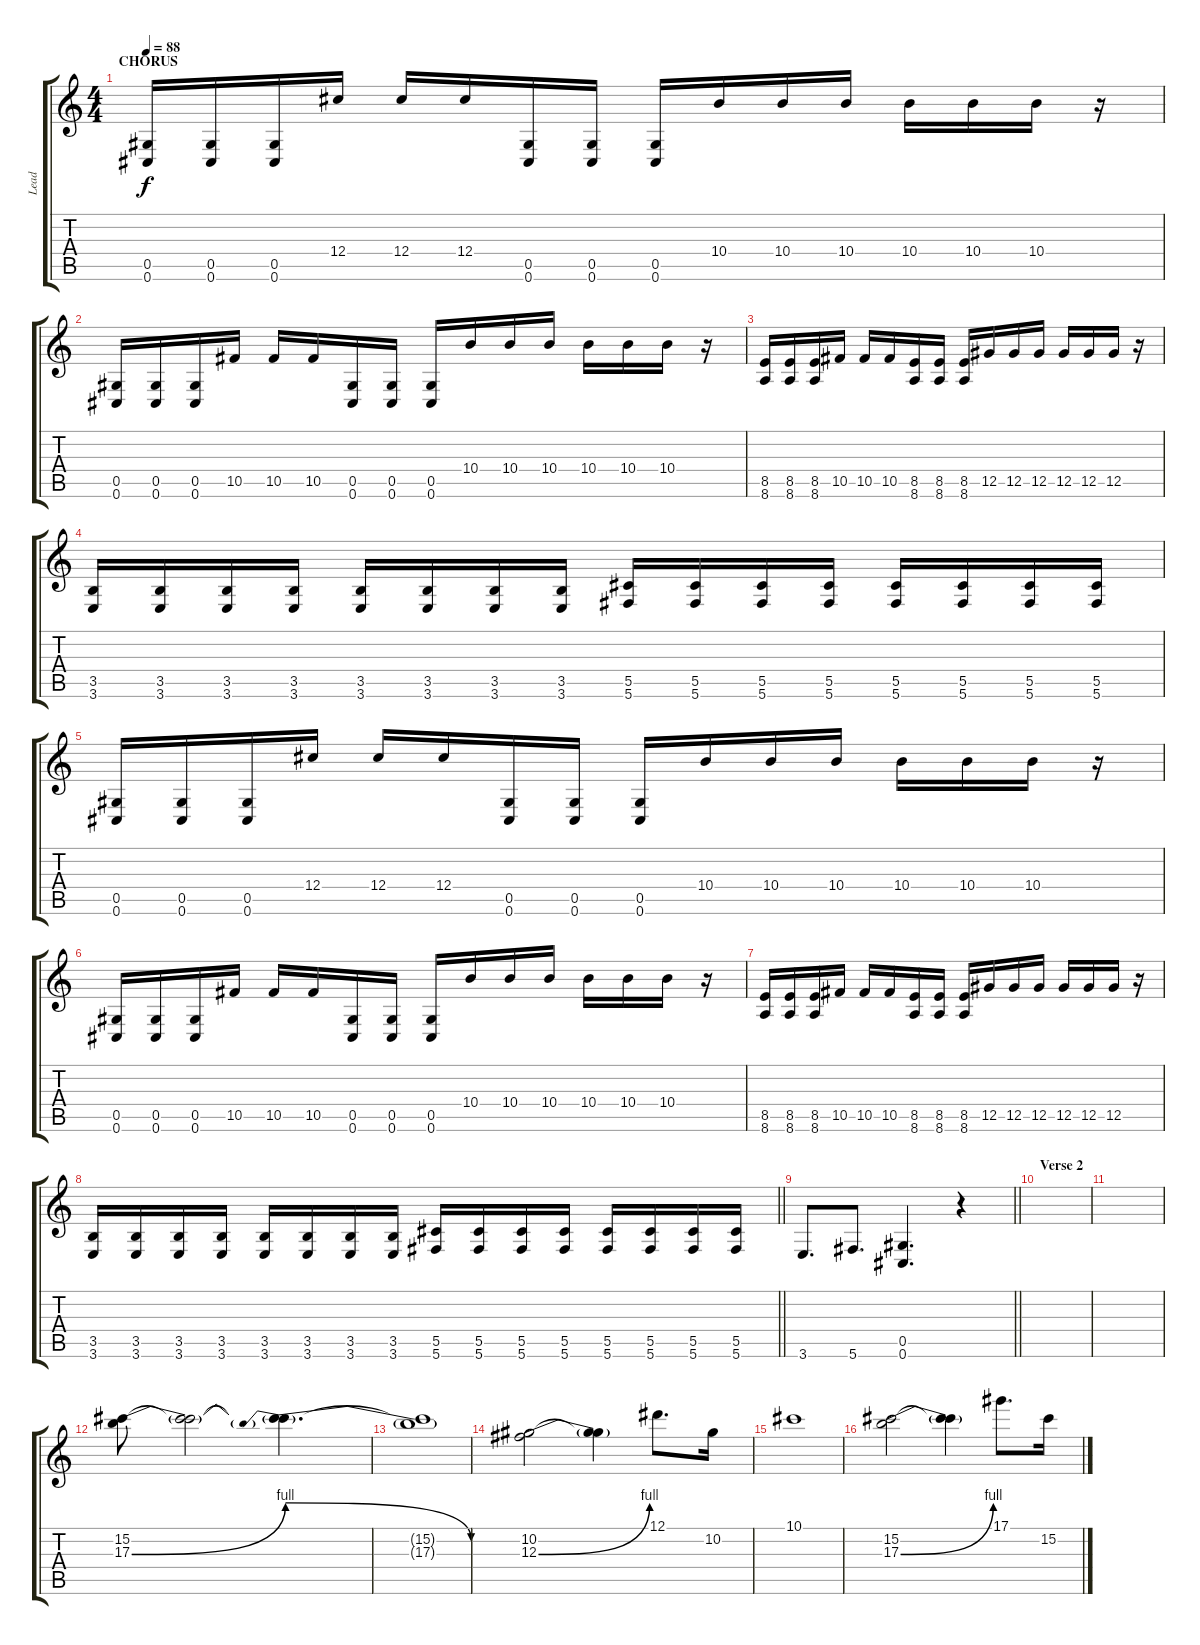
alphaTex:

\track ("Lead" "Lead") {instrument overdrivenguitar}
\staff {score tabs}
\tuning (Eb4 Bb3 Gb3 Db3 Ab2 Db2) {hide}
\ts (4 4)
\section ("" "CHORUS")
\tempo 88
\clef g2
\ks c
(0.5 0.6).16{dy f} (0.5 0.6).16 (0.5 0.6).16 12.4.16 12.4.16 12.4.16 (0.5 0.6).16 (0.5 0.6).16 (0.5 0.6).16 10.4.16 10.4.16 10.4.16 10.4.16 10.4.16 10.4.16 r.16 |
(0.5 0.6).16 (0.5 0.6).16 (0.5 0.6).16 10.5.16 10.5.16 10.5.16 (0.5 0.6).16 (0.5 0.6).16 (0.5 0.6).16 10.4.16 10.4.16 10.4.16 10.4.16 10.4.16 10.4.16 r.16 |
(8.5 8.6).16 (8.5 8.6).16 (8.5 8.6).16 10.5.16 10.5.16 10.5.16 (8.5 8.6).16 (8.5 8.6).16 (8.5 8.6).16 12.5.16 12.5.16 12.5.16 12.5.16 12.5.16 12.5.16 r.16 |
(3.5 3.6).16 (3.5 3.6).16 (3.5 3.6).16 (3.5 3.6).16 (3.5 3.6).16 (3.5 3.6).16 (3.5 3.6).16 (3.5 3.6).16 (5.5 5.6).16 (5.5 5.6).16 (5.5 5.6).16 (5.5 5.6).16 (5.5 5.6).16 (5.5 5.6).16 (5.5 5.6).16 (5.5 5.6).16 |
(0.5 0.6).16 (0.5 0.6).16 (0.5 0.6).16 12.4.16 12.4.16 12.4.16 (0.5 0.6).16 (0.5 0.6).16 (0.5 0.6).16 10.4.16 10.4.16 10.4.16 10.4.16 10.4.16 10.4.16 r.16 |
(0.5 0.6).16 (0.5 0.6).16 (0.5 0.6).16 10.5.16 10.5.16 10.5.16 (0.5 0.6).16 (0.5 0.6).16 (0.5 0.6).16 10.4.16 10.4.16 10.4.16 10.4.16 10.4.16 10.4.16 r.16 |
(8.5 8.6).16 (8.5 8.6).16 (8.5 8.6).16 10.5.16 10.5.16 10.5.16 (8.5 8.6).16 (8.5 8.6).16 (8.5 8.6).16 12.5.16 12.5.16 12.5.16 12.5.16 12.5.16 12.5.16 r.16 |
\barLineRight lightlight
(3.5 3.6).16 (3.5 3.6).16 (3.5 3.6).16 (3.5 3.6).16 (3.5 3.6).16 (3.5 3.6).16 (3.5 3.6).16 (3.5 3.6).16 (5.5 5.6).16 (5.5 5.6).16 (5.5 5.6).16 (5.5 5.6).16 (5.5 5.6).16 (5.5 5.6).16 (5.5 5.6).16 (5.5 5.6).16 |
\section ("" "")
\barLineRight lightlight
3.6.8{d} 5.6.8{d} (0.5 0.6).4{d} r.4 |
\section ("" "Verse 2")
|
|
(15.2 17.3{be (bend 0 0 60 4)}).8 (15.2{t} 17.3{t}).2 (15.2{t} 17.3{be (prebendrelease 0 4 60 0) t}).4{d} |
(15.2{t} 17.3{t}).1 |
(10.2 12.3{be (bend 0 0 60 4)}).2 (10.2{t} 12.3{t}).4 12.1.8{d} 10.2.16 |
10.1.1 |
(15.2 17.3{be (bend 0 0 60 4)}).2 (15.2{t} 17.3{t}).4 17.1.8{d} 15.2.16
